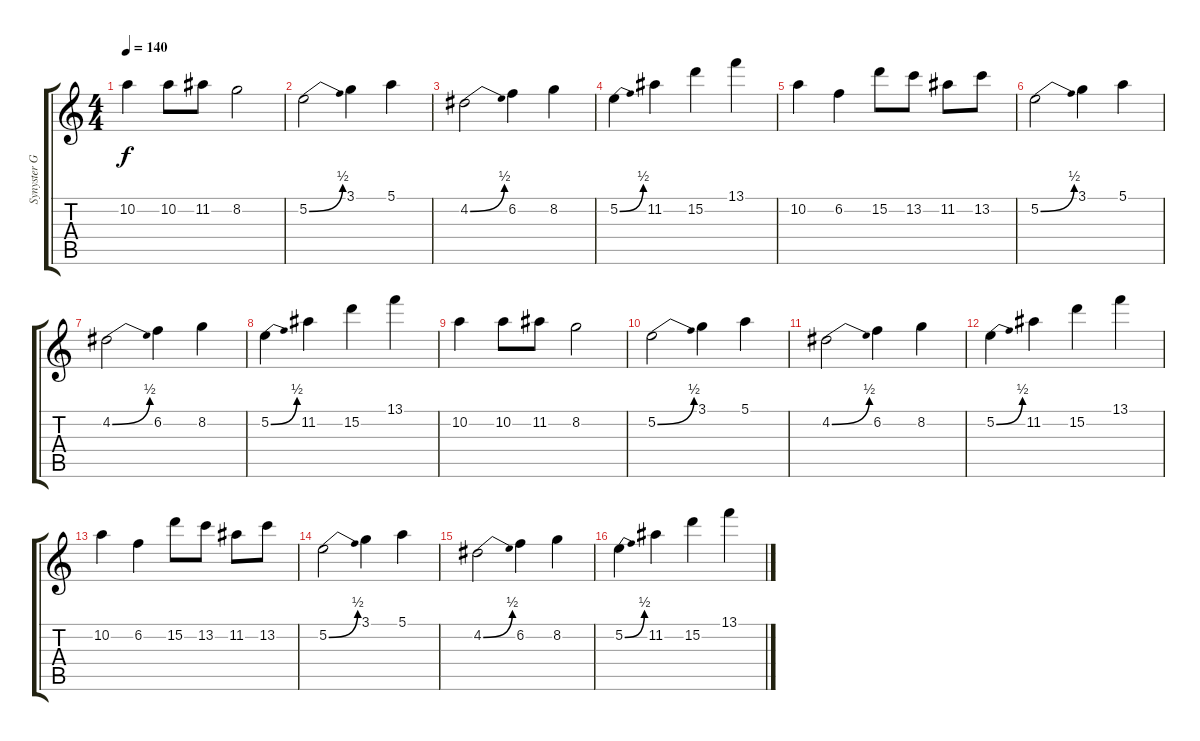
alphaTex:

\track ("Synyster Gates" "Synyster G") {instrument acousticguitarsteel}
\staff {score tabs}
\tuning (E4 B3 G3 D3 A2 D2) {hide}
\ts (4 4)
\tempo 140
\clef g2
\ks c
10.2.4{dy f} 10.2.8 11.2.8 8.2.2 |
5.2{be (bend 0 0 60 2)}.2 3.1.4 5.1.4 |
4.2{be (bend 0 0 60 2)}.2 6.2.4 8.2.4 |
5.2{be (bend 0 0 60 2)}.4 11.2.4 15.2.4 13.1.4 |
10.2.4 6.2.4 15.2.8 13.2.8 11.2.8 13.2.8 |
5.2{be (bend 0 0 60 2)}.2 3.1.4 5.1.4 |
4.2{be (bend 0 0 60 2)}.2 6.2.4 8.2.4 |
5.2{be (bend 0 0 60 2)}.4 11.2.4 15.2.4 13.1.4 |
10.2.4 10.2.8 11.2.8 8.2.2 |
5.2{be (bend 0 0 60 2)}.2 3.1.4 5.1.4 |
4.2{be (bend 0 0 60 2)}.2 6.2.4 8.2.4 |
5.2{be (bend 0 0 60 2)}.4 11.2.4 15.2.4 13.1.4 |
10.2.4 6.2.4 15.2.8 13.2.8 11.2.8 13.2.8 |
5.2{be (bend 0 0 60 2)}.2 3.1.4 5.1.4 |
4.2{be (bend 0 0 60 2)}.2 6.2.4 8.2.4 |
5.2{be (bend 0 0 60 2)}.4 11.2.4 15.2.4 13.1.4
